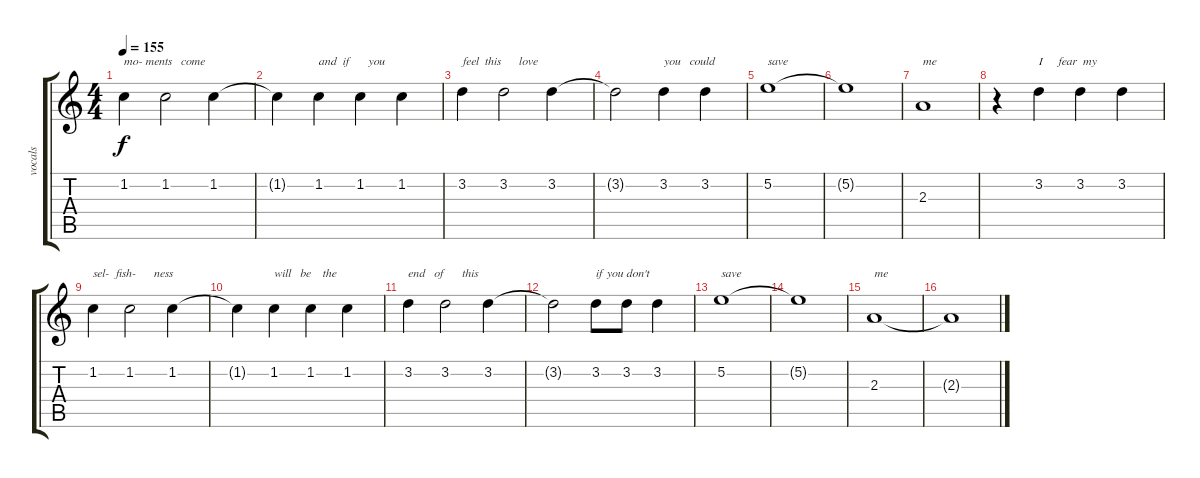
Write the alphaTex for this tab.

\track ("vocals" "vocals") {instrument overdrivenguitar}
\staff {score tabs}
\tuning (E4 B3 G3 D3 A2 E2) {hide}
\ts (4 4)
\tempo 155
\clef g2
\ks c
1.2.4{txt "mo- ments   come" dy f} 1.2.2 1.2.4 |
1.2{t}.4 1.2.4{txt "and  if      you"} 1.2.4 1.2.4 |
3.2.4{txt "feel  this      love"} 3.2.2 3.2.4 |
3.2{t}.2 3.2.4{txt "you   could"} 3.2.4 |
5.2.1{txt "save"} |
5.2{t}.1 |
2.3.1{txt "me"} |
r.4 3.2.4{txt "I     fear  my"} 3.2.4 3.2.4 |
1.2.4{txt "sel-  fish-      ness "} 1.2.2 1.2.4 |
1.2{t}.4 1.2.4{txt "will   be    the"} 1.2.4 1.2.4 |
3.2.4{txt "end   of      this"} 3.2.2 3.2.4 |
3.2{t}.2 3.2.8{txt "if you don't"} 3.2.8 3.2.4 |
5.2.1{txt "save"} |
5.2{t}.1 |
2.3.1{txt "me"} |
2.3{t}.1
